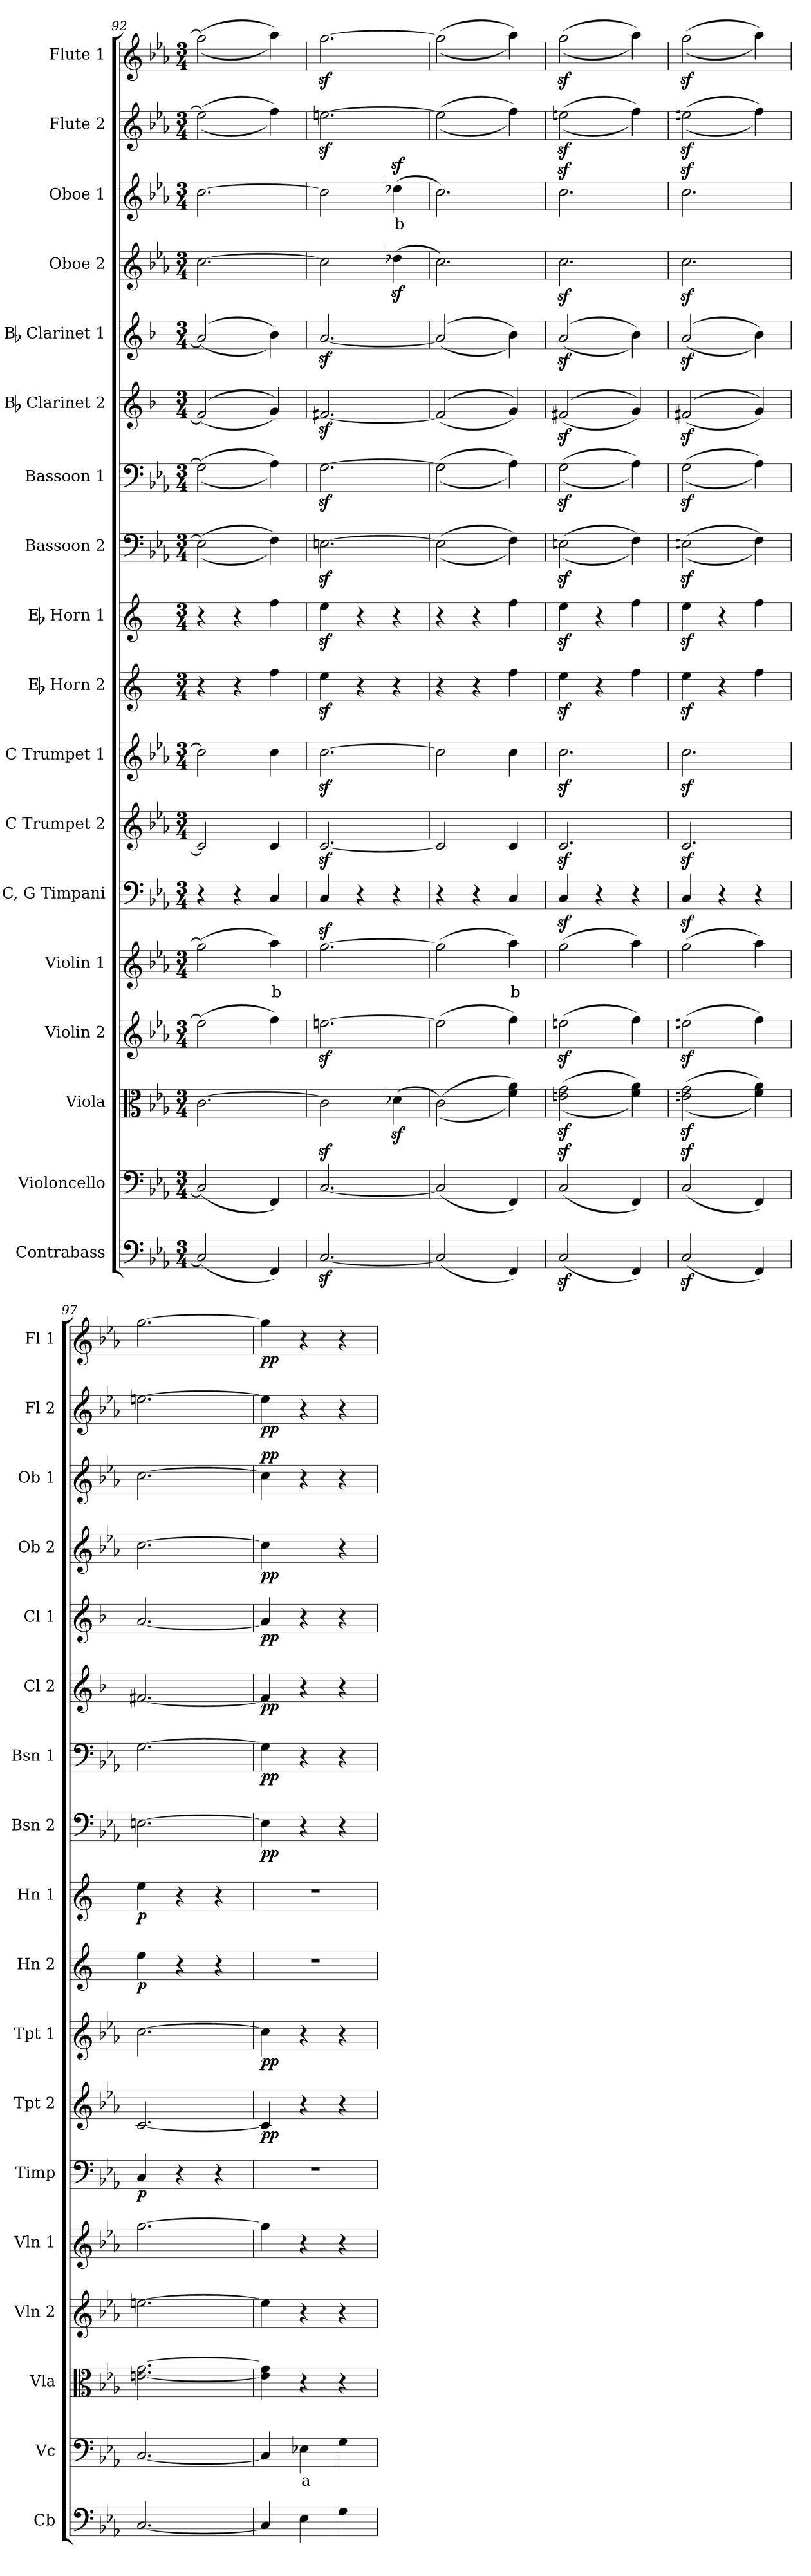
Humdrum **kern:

**kern	**dynam	**kern	**text	**dynam	**kern	**dynam	**kern	**dynam	**kern	**text	**dynam	**kern	**dynam	**kern	**dynam	**kern	**dynam	**kern	**dynam	**kern	**dynam	**kern	**dynam	**kern	**dynam	**kern	**dynam	**kern	**dynam	**kern	**dynam	**kern	**text	**dynam	**kern	**dynam	**kern	**dynam
*part18	*part18	*part17	*part17	*part17	*part16	*part16	*part15	*part15	*part14	*part14	*part14	*part13	*part13	*part12	*part12	*part11	*part11	*part10	*part10	*part9	*part9	*part8	*part8	*part7	*part7	*part6	*part6	*part5	*part5	*part4	*part4	*part3	*part3	*part3	*part2	*part2	*part1	*part1
*staff18	*staff18	*staff17	*staff17	*staff17	*staff16	*staff16	*staff15	*staff15	*staff14	*staff14	*staff14	*staff13	*staff13	*staff12	*staff12	*staff11	*staff11	*staff10	*staff10	*staff9	*staff9	*staff8	*staff8	*staff7	*staff7	*staff6	*staff6	*staff5	*staff5	*staff4	*staff4	*staff3	*staff3	*staff3	*staff2	*staff2	*staff1	*staff1
*I"Contrabass	*	*I"Violoncello	*	*	*I"Viola	*	*I"Violin 2	*	*I"Violin 1	*	*	*I"C, G Timpani	*	*I"C Trumpet 2	*	*I"C Trumpet 1	*	*I"Eb Horn 2	*	*I"Eb Horn 1	*	*I"Bassoon 2	*	*I"Bassoon 1	*	*I"Bb Clarinet 2	*	*I"Bb Clarinet 1	*	*I"Oboe 2	*	*I"Oboe 1	*	*	*I"Flute 2	*	*I"Flute 1	*
*I'Cb	*	*I'Vc	*	*	*I'Vla	*	*I'Vln 2	*	*I'Vln 1	*	*	*I'Timp	*	*I'Tpt 2	*	*I'Tpt 1	*	*I'Hn 2	*	*I'Hn 1	*	*I'Bsn 2	*	*I'Bsn 1	*	*I'Cl 2	*	*I'Cl 1	*	*I'Ob 2	*	*I'Ob 1	*	*	*I'Fl 2	*	*I'Fl 1	*
*clefF4	*	*clefF4	*	*	*clefC3	*	*clefG2	*	*clefG2	*	*	*clefF4	*	*clefG2	*	*clefG2	*	*clefG2	*	*clefG2	*	*clefF4	*	*clefF4	*	*clefG2	*	*clefG2	*	*clefG2	*	*clefG2	*	*	*clefG2	*	*clefG2	*
*ITrd7c12	*	*	*	*	*	*	*	*	*	*	*	*	*	*	*	*	*	*ITrd5c9	*	*ITrd5c9	*	*	*	*	*	*ITrd1c2	*	*ITrd1c2	*	*	*	*	*	*	*	*	*	*
*k[b-e-a-]	*	*k[b-e-a-]	*	*	*k[b-e-a-]	*	*k[b-e-a-]	*	*k[b-e-a-]	*	*	*k[b-e-a-]	*	*k[b-e-a-]	*	*k[b-e-a-]	*	*k[b-e-a-]	*	*k[b-e-a-]	*	*k[b-e-a-]	*	*k[b-e-a-]	*	*k[b-e-a-]	*	*k[b-e-a-]	*	*k[b-e-a-]	*	*k[b-e-a-]	*	*	*k[b-e-a-]	*	*k[b-e-a-]	*
*M3/4	*	*M3/4	*	*	*M3/4	*	*M3/4	*	*M3/4	*	*	*M3/4	*	*M3/4	*	*M3/4	*	*M3/4	*	*M3/4	*	*M3/4	*	*M3/4	*	*M3/4	*	*M3/4	*	*M3/4	*	*M3/4	*	*	*M3/4	*	*M3/4	*
=92	=92	=92	=92	=92	=92	=92	=92	=92	=92	=92	=92	=92	=92	=92	=92	=92	=92	=92	=92	=92	=92	=92	=92	=92	=92	=92	=92	=92	=92	=92	=92	=92	=92	=92	=92	=92	=92	=92
(2CC/]	.	(2C/]	.	.	[2.c\	.	(2ee\]	.	(2gg\]	.	.	4r	.	2c/]	.	2cc\]	.	4r	.	4r	.	((2E\]	.	((2G\]	.	((2e/]	.	((2g/]	.	[2.cc\	.	[2.cc\	.	.	((2ee\]	.	((2gg\]	.
.	.	.	.	.	.	.	.	.	.	.	.	4r	.	.	.	.	.	4r	.	4r	.	.	.	.	.	.	.	.	.	.	.	.	.	.	.	.	.	.
!	!	!	!	!	!	!	!	!	!	!LO:LY:b:color=#FF0000	!	!	!	!	!	!	!	!	!	!	!	!	!	!	!	!	!	!	!	!	!	!	!	!	!	!	!	!
4FFF/)	.	4FF/)	.	.	.	.	4ff\)	.	4aa-\)	b	.	4C/	.	4c/	.	4cc\	.	4a-\	.	4a-\	.	4F\))	.	4A-\))	.	4f/))	.	4a-\))	.	.	.	.	.	.	4ff\))	.	4aa-\))	.
=93	=93	=93	=93	=93	=93	=93	=93	=93	=93	=93	=93	=93	=93	=93	=93	=93	=93	=93	=93	=93	=93	=93	=93	=93	=93	=93	=93	=93	=93	=93	=93	=93	=93	=93	=93	=93	=93	=93
[2.CCz</	.	[2.Cz</	.	.	2c\]	.	[2.eenz<\	.	[2.ggz<\	.	.	4C/	.	[2.cz</	.	[2.ccz<\	.	4gz<\	.	4gz<\	.	[2.Enz<\	.	[2.Gz<\	.	[2.enz</	.	[2.gz</	.	2cc\]	.	2cc\]	.	.	[2.eenz<\	.	[2.ggz<\	.
.	.	.	.	.	.	.	.	.	.	.	.	4r	.	.	.	.	.	4r	.	4r	.	.	.	.	.	.	.	.	.	.	.	.	.	.	.	.	.	.
!	!	!	!	!	!	!	!	!	!	!	!	!	!	!	!	!	!	!	!	!	!	!	!	!	!	!	!	!	!	!	!	!	!LO:LY:b:color=#FF0000	!	!	!	!	!
.	.	.	.	.	(4d-Xz<\	.	.	.	.	.	.	4r	.	.	.	.	.	4r	.	4r	.	.	.	.	.	.	.	.	.	(4dd-Xz<\	.	(4dd-Xz<\	b	.	.	.	.	.
=94	=94	=94	=94	=94	=94	=94	=94	=94	=94	=94	=94	=94	=94	=94	=94	=94	=94	=94	=94	=94	=94	=94	=94	=94	=94	=94	=94	=94	=94	=94	=94	=94	=94	=94	=94	=94	=94	=94
(2CC/]	.	(2C/]	.	.	((2c\)	.	(2ee\]	.	(2gg\]	.	.	4r	.	2c/]	.	2cc\]	.	4r	.	4r	.	((2E\]	.	((2G\]	.	((2e/]	.	((2g/]	.	2.cc\)	.	2.cc\)	.	.	((2ee\]	.	((2gg\]	.
.	.	.	.	.	.	.	.	.	.	.	.	4r	.	.	.	.	.	4r	.	4r	.	.	.	.	.	.	.	.	.	.	.	.	.	.	.	.	.	.
!	!	!	!	!	!	!	!	!	!	!LO:LY:b:color=#FF0000	!	!	!	!	!	!	!	!	!	!	!	!	!	!	!	!	!	!	!	!	!	!	!	!	!	!	!	!
4FFF/)	.	4FF/)	.	.	4f\ 4a-\))	.	4ff\)	.	4aa-\)	b	.	4C/	.	4c/	.	4cc\	.	4a-\	.	4a-\	.	4F\))	.	4A-\))	.	4f/))	.	4a-\))	.	.	.	.	.	.	4ff\))	.	4aa-\))	.
=95	=95	=95	=95	=95	=95	=95	=95	=95	=95	=95	=95	=95	=95	=95	=95	=95	=95	=95	=95	=95	=95	=95	=95	=95	=95	=95	=95	=95	=95	=95	=95	=95	=95	=95	=95	=95	=95	=95
(2CCz</	.	(2Cz</	.	.	((2en\z< 2g\z<	.	(2eenz<\	.	(2ggz<\	.	.	4C/	.	2.cz</	.	2.ccz<\	.	4gz<\	.	4gz<\	.	((2Enz<\	.	((2Gz<\	.	((2enz</	.	((2gz</	.	2.ccz<\	.	2.ccz<\	.	.	((2eenz<\	.	((2ggz<\	.
.	.	.	.	.	.	.	.	.	.	.	.	4r	.	.	.	.	.	4r	.	4r	.	.	.	.	.	.	.	.	.	.	.	.	.	.	.	.	.	.
4FFF/)	.	4FF/)	.	.	4f\ 4a-\))	.	4ff\)	.	4aa-\)	.	.	4r	.	.	.	.	.	4a-\	.	4a-\	.	4F\))	.	4A-\))	.	4f/))	.	4a-\))	.	.	.	.	.	.	4ff\))	.	4aa-\))	.
=96	=96	=96	=96	=96	=96	=96	=96	=96	=96	=96	=96	=96	=96	=96	=96	=96	=96	=96	=96	=96	=96	=96	=96	=96	=96	=96	=96	=96	=96	=96	=96	=96	=96	=96	=96	=96	=96	=96
(2CCz</	.	(2Cz</	.	.	((2en\z< 2g\z<	.	(2eenz<\	.	(2ggz<\	.	.	4C/	.	2.cz</	.	2.ccz<\	.	4gz<\	.	4gz<\	.	((2Enz<\	.	((2Gz<\	.	((2enz</	.	((2gz</	.	2.ccz<\	.	2.ccz<\	.	.	((2eenz<\	.	((2ggz<\	.
.	.	.	.	.	.	.	.	.	.	.	.	4r	.	.	.	.	.	4r	.	4r	.	.	.	.	.	.	.	.	.	.	.	.	.	.	.	.	.	.
4FFF/)	.	4FF/)	.	.	4f\ 4a-\))	.	4ff\)	.	4aa-\)	.	.	4r	.	.	.	.	.	4a-\	.	4a-\	.	4F\))	.	4A-\))	.	4f/))	.	4a-\))	.	.	.	.	.	.	4ff\))	.	4aa-\))	.
=97	=97	=97	=97	=97	=97	=97	=97	=97	=97	=97	=97	=97	=97	=97	=97	=97	=97	=97	=97	=97	=97	=97	=97	=97	=97	=97	=97	=97	=97	=97	=97	=97	=97	=97	=97	=97	=97	=97
!	!LO:DY:b	!	!	!	!	!	!	!	!	!	!	!	!	!	!	!	!	!	!	!	!	!	!	!	!	!	!	!	!	!	!	!	!	!	!	!	!	!
!	!LO:DY:n=1:b	!	!	!LO:DY:b	!	!	!	!	!	!	!	!	!	!	!	!	!	!	!	!	!	!	!	!	!	!	!	!	!	!	!	!	!	!	!	!	!	!
!	!	!	!	!LO:DY:n=1:b	!	!LO:DY:b	!	!	!	!	!	!	!	!	!	!	!	!	!	!	!	!	!	!	!	!	!	!	!	!	!	!	!	!	!	!	!	!
!	!	!	!	!	!	!LO:DY:n=1:b	!	!	!	!	!	!	!	!	!	!	!	!	!	!	!	!	!	!	!	!	!	!	!	!	!	!	!	!	!	!	!	!
!	!	!	!	!	!	!LO:DY:n=2:b	!	!	!	!	!	!	!	!	!	!	!	!	!	!	!	!	!	!	!	!	!	!	!	!	!	!	!	!	!	!	!	!
!	!	!	!	!	!	!LO:DY:n=3:b	!	!LO:DY:b	!	!	!	!	!	!	!	!	!	!	!	!	!	!	!	!	!	!	!	!	!	!	!	!	!	!	!	!	!	!
!	!	!	!	!	!	!	!	!LO:DY:n=1:b	!	!	!LO:DY:b	!	!	!	!	!	!	!	!	!	!	!	!	!	!	!	!	!	!	!	!	!	!	!	!	!	!	!
!	!	!	!	!	!	!	!	!	!	!	!LO:DY:n=1:b	!	!LO:DY:b	!	!	!	!	!	!LO:DY:b	!	!LO:DY:b	!	!	!	!	!	!	!	!	!	!	!	!	!	!	!	!	!
[2.CC/	other-dynamics pp	[2.C/	.	other-dynamics pp	[2.en\ [2.g\	other-dynamics pp other-dynamics pp	[2.een\	other-dynamics pp	[2.gg\	.	other-dynamics pp	4C/	p	[2.c/	.	[2.cc\	.	4g\	p	4g\	p	[2.En\	.	[2.G\	.	[2.en/	.	[2.g/	.	[2.cc\	.	[2.cc\	.	.	[2.een\	.	[2.gg\	.
.	.	.	.	.	.	.	.	.	.	.	.	4r	.	.	.	.	.	4r	.	4r	.	.	.	.	.	.	.	.	.	.	.	.	.	.	.	.	.	.
.	.	.	.	.	.	.	.	.	.	.	.	4r	.	.	.	.	.	4r	.	4r	.	.	.	.	.	.	.	.	.	.	.	.	.	.	.	.	.	.
=98	=98	=98	=98	=98	=98	=98	=98	=98	=98	=98	=98	=98	=98	=98	=98	=98	=98	=98	=98	=98	=98	=98	=98	=98	=98	=98	=98	=98	=98	=98	=98	=98	=98	=98	=98	=98	=98	=98
!	!	!	!	!	!	!	!	!	!	!	!	!	!	!	!LO:DY:b	!	!LO:DY:b	!	!	!	!	!	!LO:DY:b	!	!LO:DY:b	!	!LO:DY:b	!	!LO:DY:b	!	!LO:DY:b	!	!	!LO:DY:b	!	!LO:DY:b	!	!LO:DY:b
4CC/]	.	4C/]	.	.	4e\] 4g\]	.	4ee\]	.	4gg\]	.	.	2.r	.	4c/]	pp	4cc\]	pp	2.r	.	2.r	.	4E\]	pp	4G\]	pp	4e/]	pp	4g/]	pp	4cc\]	pp	4cc\]	.	pp	4ee\]	pp	4gg\]	pp
!	!	!	!LO:LY:b:color=#FF0000	!	!	!	!	!	!	!	!	!	!	!	!	!	!	!	!	!	!	!	!	!	!	!	!	!	!	!	!	!	!	!	!	!	!	!
4EE-\	.	4E-X\	a	.	4r	.	4r	.	4r	.	.	.	.	4r	.	4r	.	.	.	.	.	4r	.	4r	.	4r	.	4r	.	4ryy	.	4r	.	.	4r	.	4r	.
4GG\	.	4G\	.	.	4r	.	4r	.	4r	.	.	.	.	4r	.	4r	.	.	.	.	.	4r	.	4r	.	4r	.	4r	.	4r	.	4r	.	.	4r	.	4r	.
=	=	=	=	=	=	=	=	=	=	=	=	=	=	=	=	=	=	=	=	=	=	=	=	=	=	=	=	=	=	=	=	=	=	=	=	=	=	=
*-	*-	*-	*-	*-	*-	*-	*-	*-	*-	*-	*-	*-	*-	*-	*-	*-	*-	*-	*-	*-	*-	*-	*-	*-	*-	*-	*-	*-	*-	*-	*-	*-	*-	*-	*-	*-	*-	*-
